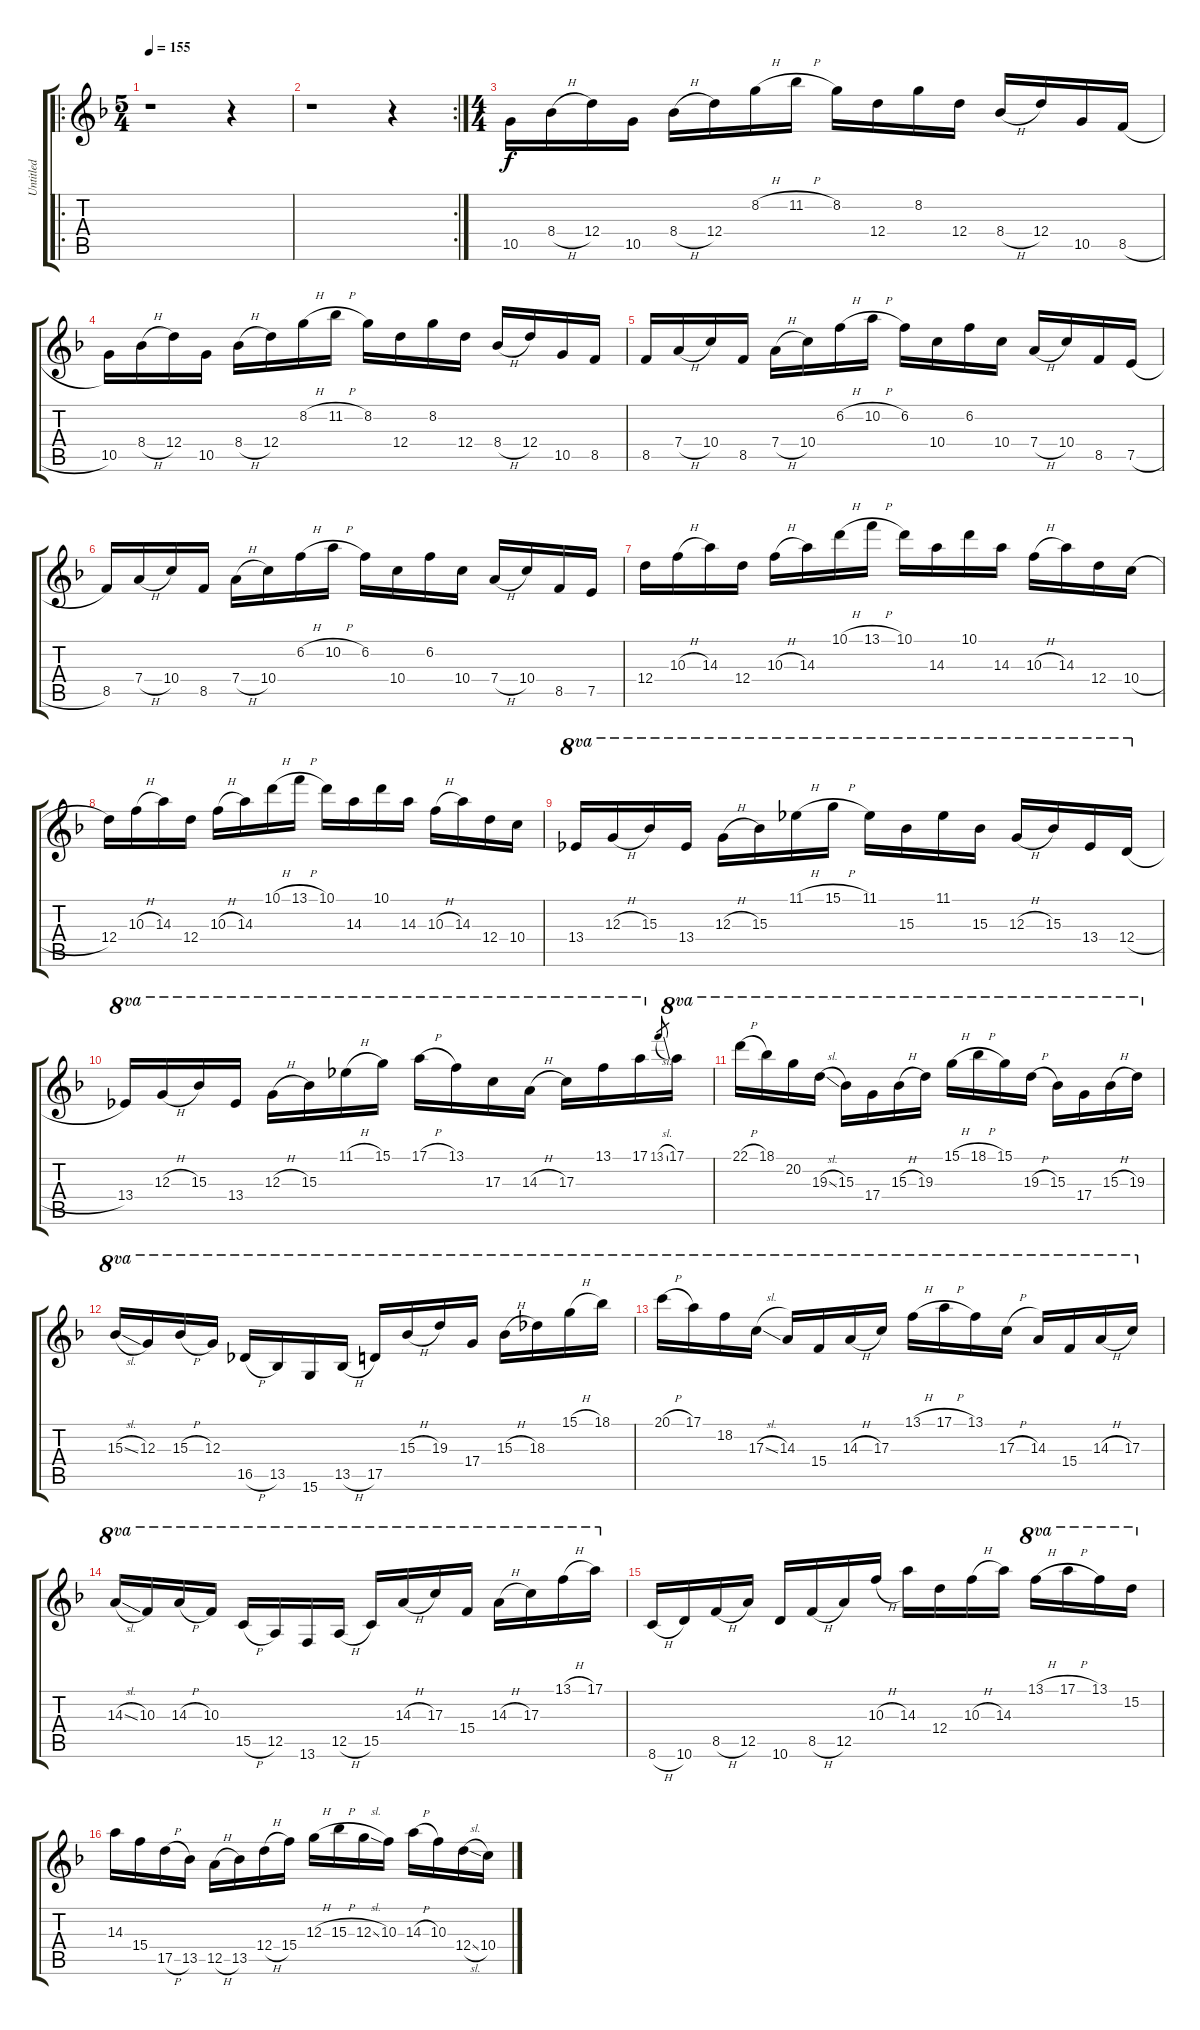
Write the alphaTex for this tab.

\track ("Untitled" "Untitled") {instrument overdrivenguitar}
\staff {score tabs}
\tuning (E4 B3 G3 D3 A2 E2) {hide}
\ro
\ts (5 4)
\tempo 155
\clef g2
\ks f
r.1{dy f} r.4 |
\rc 2
r.1 r.4 |
\ts (4 4)
10.5.16 8.4{h}.16 12.4.16 10.5.16 8.4{h}.16 12.4.16 8.2{h}.16 11.2{h}.16 8.2.16 12.4.16 8.2.16 12.4.16 8.4{h}.16 12.4.16 10.5.16 8.5{h}.16 |
10.5.16 8.4{h}.16 12.4.16 10.5.16 8.4{h}.16 12.4.16 8.2{h}.16 11.2{h}.16 8.2.16 12.4.16 8.2.16 12.4.16 8.4{h}.16 12.4.16 10.5.16 8.5.16 |
8.5.16 7.4{h}.16 10.4.16 8.5.16 7.4{h}.16 10.4.16 6.2{h}.16 10.2{h}.16 6.2.16 10.4.16 6.2.16 10.4.16 7.4{h}.16 10.4.16 8.5.16 7.5{h}.16 |
8.5.16 7.4{h}.16 10.4.16 8.5.16 7.4{h}.16 10.4.16 6.2{h}.16 10.2{h}.16 6.2.16 10.4.16 6.2.16 10.4.16 7.4{h}.16 10.4.16 8.5.16 7.5.16 |
12.4.16 10.3{h}.16 14.3.16 12.4.16 10.3{h}.16 14.3.16 10.1{h}.16 13.1{h}.16 10.1.16 14.3.16 10.1.16 14.3.16 10.3{h}.16 14.3.16 12.4.16 10.4{h}.16 |
12.4.16 10.3{h}.16 14.3.16 12.4.16 10.3{h}.16 14.3.16 10.1{h}.16 13.1{h}.16 10.1.16 14.3.16 10.1.16 14.3.16 10.3{h}.16 14.3.16 12.4.16 10.4.16 |
13.4.16{ot 8va} 12.3{h}.16{ot 8va} 15.3.16{ot 8va} 13.4.16{ot 8va} 12.3{h}.16{ot 8va} 15.3.16{ot 8va} 11.1{h}.16{ot 8va} 15.1{h}.16{ot 8va} 11.1.16{ot 8va} 15.3.16{ot 8va} 11.1.16{ot 8va} 15.3.16{ot 8va} 12.3{h}.16{ot 8va} 15.3.16{ot 8va} 13.4.16{ot 8va} 12.4{h}.16{ot 8va} |
13.4.16{ot 8va} 12.3{h}.16{ot 8va} 15.3.16{ot 8va} 13.4.16{ot 8va} 12.3{h}.16{ot 8va} 15.3.16{ot 8va} 11.1{h}.16{ot 8va} 15.1.16{ot 8va} 17.1{h}.16{ot 8va} 13.1.16{ot 8va} 17.3.16{ot 8va} 14.3{h}.16{ot 8va} 17.3.16{ot 8va} 13.1.16{ot 8va} 17.1.16{ot 8va} 13.1{sl}.8{gr} 17.1.16{ot 8va} |
22.1{h}.16{ot 8va} 18.1.16{ot 8va} 20.2.16{ot 8va} 19.3{sl}.16{ot 8va} 15.3.16{ot 8va} 17.4.16{ot 8va} 15.3{h}.16{ot 8va} 19.3.16{ot 8va} 15.1{h}.16{ot 8va} 18.1{h}.16{ot 8va} 15.1.16{ot 8va} 19.3{h}.16{ot 8va} 15.3.16{ot 8va} 17.4.16{ot 8va} 15.3{h}.16{ot 8va} 19.3.16{ot 8va} |
15.3{sl}.16{ot 8va} 12.3.16{ot 8va} 15.3{h}.16{ot 8va} 12.3.16{ot 8va} 16.5{h}.16{ot 8va} 13.5.16{ot 8va} 15.6.16{ot 8va} 13.5{h}.16{ot 8va} 17.5.16{ot 8va} 15.3{h}.16{ot 8va} 19.3.16{ot 8va} 17.4.16{ot 8va} 15.3{h}.16{ot 8va} 18.3.16{ot 8va} 15.1{h}.16{ot 8va} 18.1.16{ot 8va} |
20.1{h}.16{ot 8va} 17.1.16{ot 8va} 18.2.16{ot 8va} 17.3{sl}.16{ot 8va} 14.3.16{ot 8va} 15.4.16{ot 8va} 14.3{h}.16{ot 8va} 17.3.16{ot 8va} 13.1{h}.16{ot 8va} 17.1{h}.16{ot 8va} 13.1.16{ot 8va} 17.3{h}.16{ot 8va} 14.3.16{ot 8va} 15.4.16{ot 8va} 14.3{h}.16{ot 8va} 17.3.16{ot 8va} |
14.3{sl}.16{ot 8va} 10.3.16{ot 8va} 14.3{h}.16{ot 8va} 10.3.16{ot 8va} 15.5{h}.16{ot 8va} 12.5.16{ot 8va} 13.6.16{ot 8va} 12.5{h}.16{ot 8va} 15.5.16{ot 8va} 14.3{h}.16{ot 8va} 17.3.16{ot 8va} 15.4.16{ot 8va} 14.3{h}.16{ot 8va} 17.3.16{ot 8va} 13.1{h}.16{ot 8va} 17.1.16{ot 8va} |
8.6{h}.16 10.6.16 8.5{h}.16 12.5.16 10.6.16 8.5{h}.16 12.5.16 10.3{h}.16 14.3.16 12.4.16 10.3{h}.16 14.3.16 13.1{h}.16{ot 8va} 17.1{h}.16{ot 8va} 13.1.16{ot 8va} 15.2.16{ot 8va} |
14.3.16 15.4.16 17.5{h}.16 13.5.16 12.5{h}.16 13.5.16 12.4{h}.16 15.4.16 12.3{h}.16 15.3{h}.16 12.3{sl}.16 10.3.16 14.3{h}.16 10.3.16 12.4{sl}.16 10.4{h}.16
